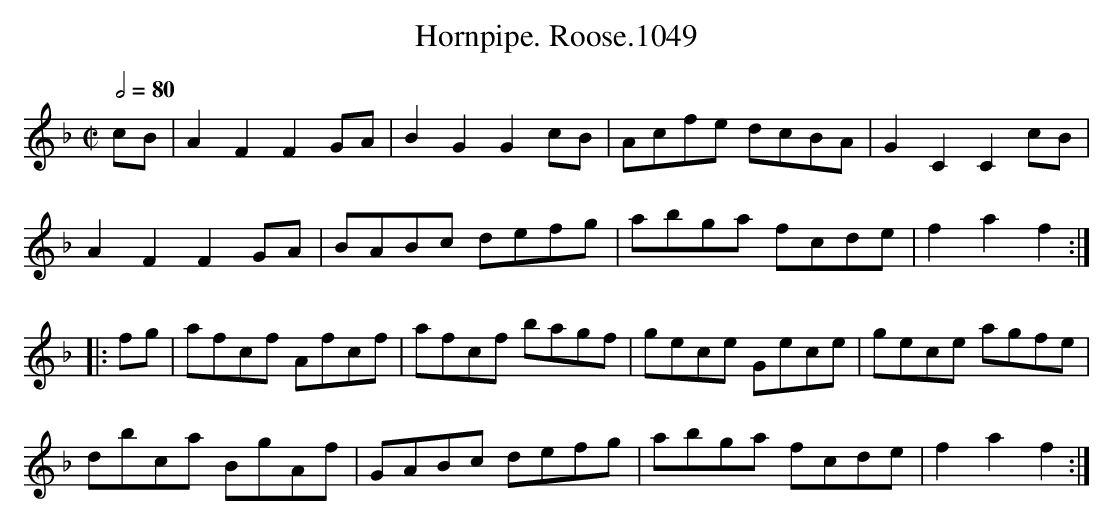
X:1
T:Hornpipe. Roose.1049
M:C|
L:1/8
Q:1/2=80
K:F
cB|A2F2 F2GA|B2G2 G2cB|Acfe dcBA|G2C2 C2cB|
A2F2 F2GA|BABc defg|abga fcde|f2a2f2:|
|:fg|afcf Afcf|afcf bagf|gece Gece|gece agfe|
dbca BgAf|GABc defg|abga fcde|f2a2f2:|
